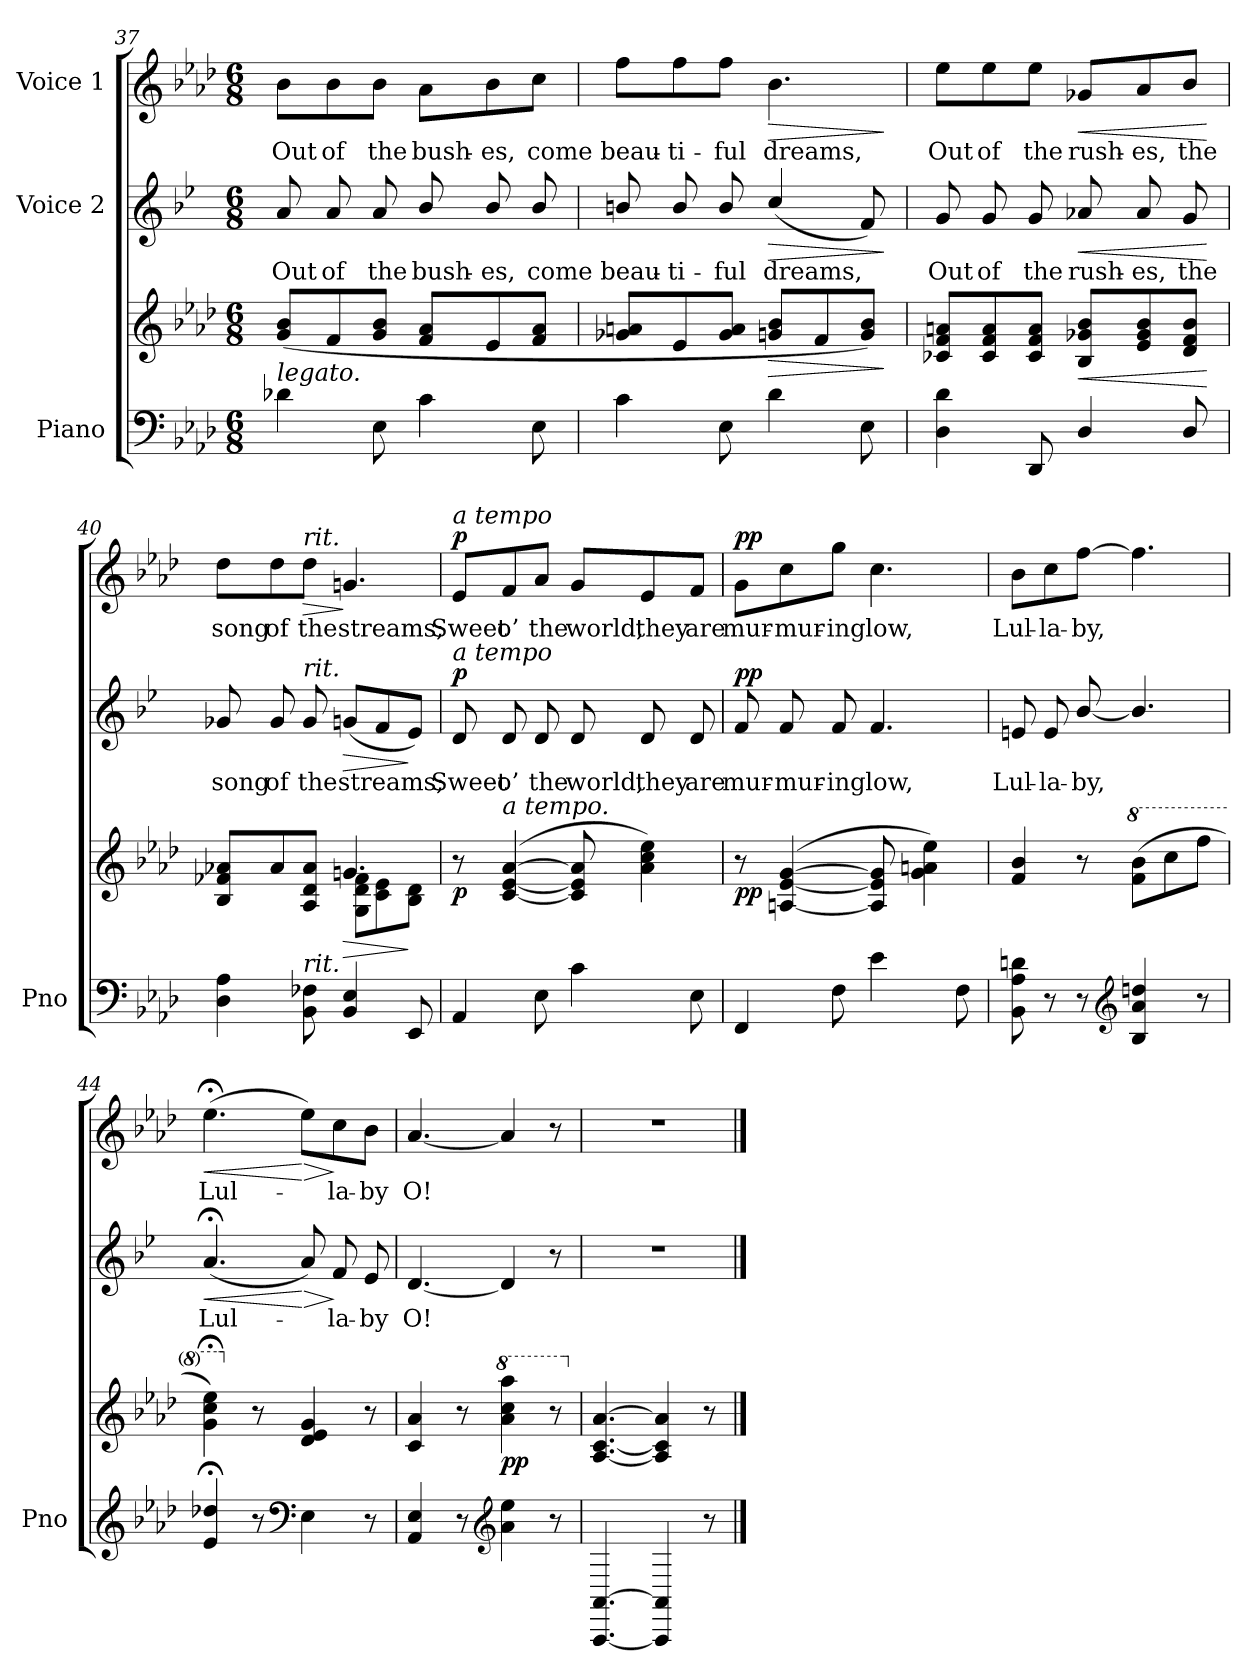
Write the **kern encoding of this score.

**kern	**kern	**dynam	**kern	**text	**dynam	**kern	**text	**dynam
*part3	*part3	*part3	*part2	*part2	*part2	*part1	*part1	*part1
*staff4	*staff3	*staff3/4	*staff2	*staff2	*staff2	*staff1	*staff1	*staff1
*I"Piano	*	*	*I"Voice 2	*	*	*I"Voice 1	*	*
*I'Pno	*	*	*	*	*	*	*	*
*clefF4	*clefG2	*	*clefG2	*	*	*clefG2	*	*
*	*	*	*ITrd1c2	*	*	*	*	*
*k[b-e-a-d-]	*k[b-e-a-d-]	*	*k[b-e-a-d-]	*	*	*k[b-e-a-d-]	*	*
*M6/8	*M6/8	*	*M6/8	*	*	*M6/8	*	*
=37	=37	=37	=37	=37	=37	=37	=37	=37
!LO:TX:i:t=legato.	!	!	!	!	!	!	!	!
4d-X\	(8g/ 8b-/L	.	8g/	Out	.	8b-\L	Out	.
.	8f/	.	8g/	of	.	8b-\	of	.
8E-\	8g/ 8b-/J	.	8g/	the	.	8b-\J	the	.
4c\	8f/ 8a-/L	.	8a-/	bush-	.	8a-\L	bush-	.
.	8e-/	.	8a-/	-es,	.	8b-\	-es,	.
8E-\	8f/ 8a-/J	.	8a-/	come	.	8cc\J	come	.
=38	=38	=38	=38	=38	=38	=38	=38	=38
4c\	8g-X/ 8an/L	.	8an/	beau-	.	8ff\L	beau-	.
.	8e-/	.	8a/	-ti-	.	8ff\	-ti-	.
8E-\	8g-/ 8a/J	.	8a/	-ful	.	8ff\J	-ful	.
!	!	!LO:HP:b	!	!	!LO:HP:b	!	!	!LO:HP:b
4d-\	8gn/ 8b-/L	>	(4b-/	dreams,	>	4.b-\	dreams,	>
.	8f/	.	.	.	.	.	.	.
8E-\	8g/ 8b-/J)	.	8e-/)	.	.	.	.	.
.	.	]	.	.	]	.	.	]
=39	=39	=39	=39	=39	=39	=39	=39	=39
4D-\ 4d-\	8c-X/ 8f/ 8an/L	.	8f/	Out	.	8ee-\L	Out	.
.	8c-/ 8f/ 8a/	.	8f/	of	.	8ee-\	of	.
8DD-/	8c-/ 8f/ 8a/J	.	8f/	the	.	8ee-\J	the	.
!	!	!LO:HP:b	!	!	!LO:HP:b	!	!	!LO:HP:b
4D-/	8B-/ 8g-X/ 8b-/L	<	8g-X/	rush-	<	8g-X/L	rush-	<
.	8e-/ 8g-/ 8b-/	.	8g-/	-es,	.	8a-/	-es,	.
8D-/	8d-/ 8f/ 8b-/J	.	8f/	the	.	8b-/J	the	.
.	.	[	.	.	[	.	.	[
=40	=40	=40	=40	=40	=40	=40	=40	=40
*	*^	*	*	*	*	*	*	*
4D-\ 4A-\	8B-/ 8f-X/ 8a-X/L	4.ryy	.	8f-X/	song	.	8dd-\L	song	.
.	8a-/	.	.	8f-/	of	.	8dd-\	of	.
!	!	!	!	!	!	!	!LO:TX:i:t=rit.	!	!
!	!	!	!	!LO:TX:i:t=rit.	!	!	!	!	!
!LO:TX:i:t=rit.	!	!	!	!	!	!	!	!	!
!	!	!	!	!	!	!	!	!	!LO:HP:b
8BB-\ 8F-X\	8A-/ 8d-/ 8a-/J	.	.	8f-/	the	.	8dd-\J	the	>
!	!	!	!LO:HP:b	!	!	!LO:HP:b	!	!	!
4BB-/ 4E-/	4.gn/	8G\ 8d-\ 8f-\L	>	(8fn/L	streams;	>	4.gn/	streams;	]
.	.	8c\ 8e-\	.	8e-/	.	.	.	.	.
8EE-/	.	8B-\ 8d-\J	]	8d-/J)	.	]	.	.	.
=41	=41	=41	=41	=41	=41	=41	=41	=41	=41
!	!	!	!	!	!	!	!LO:TX:i:t=a tempo	!	!
!	!	!	!	!LO:TX:i:t=a tempo	!	!	!	!	!
!	!	!	!LO:DY:b	!	!	!LO:DY:a	!	!	!LO:DY:a
*	*v	*v	*	*	*	*	*	*	*
4AA-/	8r	p	8c/	Sweet	p	8e-/L	Sweet	p
!	!LO:TX:i:t=a tempo.	!	!	!	!	!	!	!
.	([4c/ [4e-/ [4a-/	.	8c/	o’	.	8f/	o’	.
8E-\	.	.	8c/	the	.	8a-/J	the	.
4c\	8c/] 8e-/] 8a-/]	.	8c/	world,	.	8g/L	world,	.
.	4a-\ 4cc\ 4ee-\)	.	8c/	they	.	8e-/	they	.
8E-\	.	.	8c/	are	.	8f/J	are	.
=42	=42	=42	=42	=42	=42	=42	=42	=42
!	!	!LO:DY:b	!	!	!LO:DY:a	!	!	!LO:DY:a
4FF/	8r	pp	8e-/	mur-	pp	8g\L	mur-	pp
.	([4An/ [4e-/ [4g/	.	8e-/	-mur-	.	8cc\	-mur-	.
8F\	.	.	8e-/	-ing	.	8gg\J	-ing	.
4e-\	8A/] 8e-/] 8g/]	.	4.e-/	low,	.	4.cc\	low,	.
.	4g\ 4an\ 4ee-\)	.	.	.	.	.	.	.
8F\	.	.	.	.	.	.	.	.
=43	=43	=43	=43	=43	=43	=43	=43	=43
8BB-\ 8A-\ 8dn\	4f/ 4b-/	.	8dn/	Lul-	.	8b-\L	Lul-	.
8r	.	.	8d/	-la-	.	8cc\	-la-	.
8r	8r	.	[8a-/	-by,	.	[8ff\J	-by,	.
*clefG2	*	*	*	*	*	*	*	*
*	*8va	*	*	*	*	*	*	*
4B-/ 4a-/ 4ddn/	(8ff\ 8bb-\L	.	4.a-/]	.	.	4.ff\]	.	.
.	8ccc\	.	.	.	.	.	.	.
8r	8fff\J	.	.	.	.	.	.	.
=44	=44	=44	=44	=44	=44	=44	=44	=44
!	!	!	!	!	!LO:HP:b	!	!	!LO:HP:b
4e-/; 4dd-X/;	4gg\;< 4ccc\;< 4eee-\;<)	.	(4.g;</	Lul-	<	(4.ee-;<\	Lul-	<
*	*X8va	*	*	*	*	*	*	*
8r	8r	.	.	.	.	.	.	.
*clefF4	*	*	*	*	*	*	*	*
!	!	!	!	!	!LO:HP:n=1:b	!	!	!LO:HP:n=1:b
4E-\	4d-/ 4e-/ 4g/	.	8g/)	.	[ >	8ee-\L)	.	[ >
.	.	.	8e-/	-la-	]	8cc\	-la-	]
8r	8r	.	8d-/	-by	.	8b-\J	-by	.
=45	=45	=45	=45	=45	=45	=45	=45	=45
4AA-/ 4E-/	4c/ 4a-/	.	[4.c/	O!	.	[4.a-/	O!	.
8r	8r	.	.	.	.	.	.	.
*clefG2	*	*	*	*	*	*	*	*
*	*8va	*	*	*	*	*	*	*
!	!	!LO:DY:b	!	!	!	!	!	!
4a-\ 4ee-\	4aa-\ 4ccc\ 4aaa-\	pp	4c/]	.	.	4a-/]	.	.
8r	8r	.	8r	.	.	8r	.	.
=46	=46	=46	=46	=46	=46	=46	=46	=46
*	*X8va	*	*	*	*	*	*	*
[4.AAA-/ [4.AA-/	[4.A-/ [4.c/ [4.a-/	.	2.r	.	.	2.r	.	.
4AAA-/] 4AA-/]	4A-/] 4c/] 4a-/]	.	.	.	.	.	.	.
8r	8r	.	.	.	.	.	.	.
==	==	==	==	==	==	==	==	==
*-	*-	*-	*-	*-	*-	*-	*-	*-
